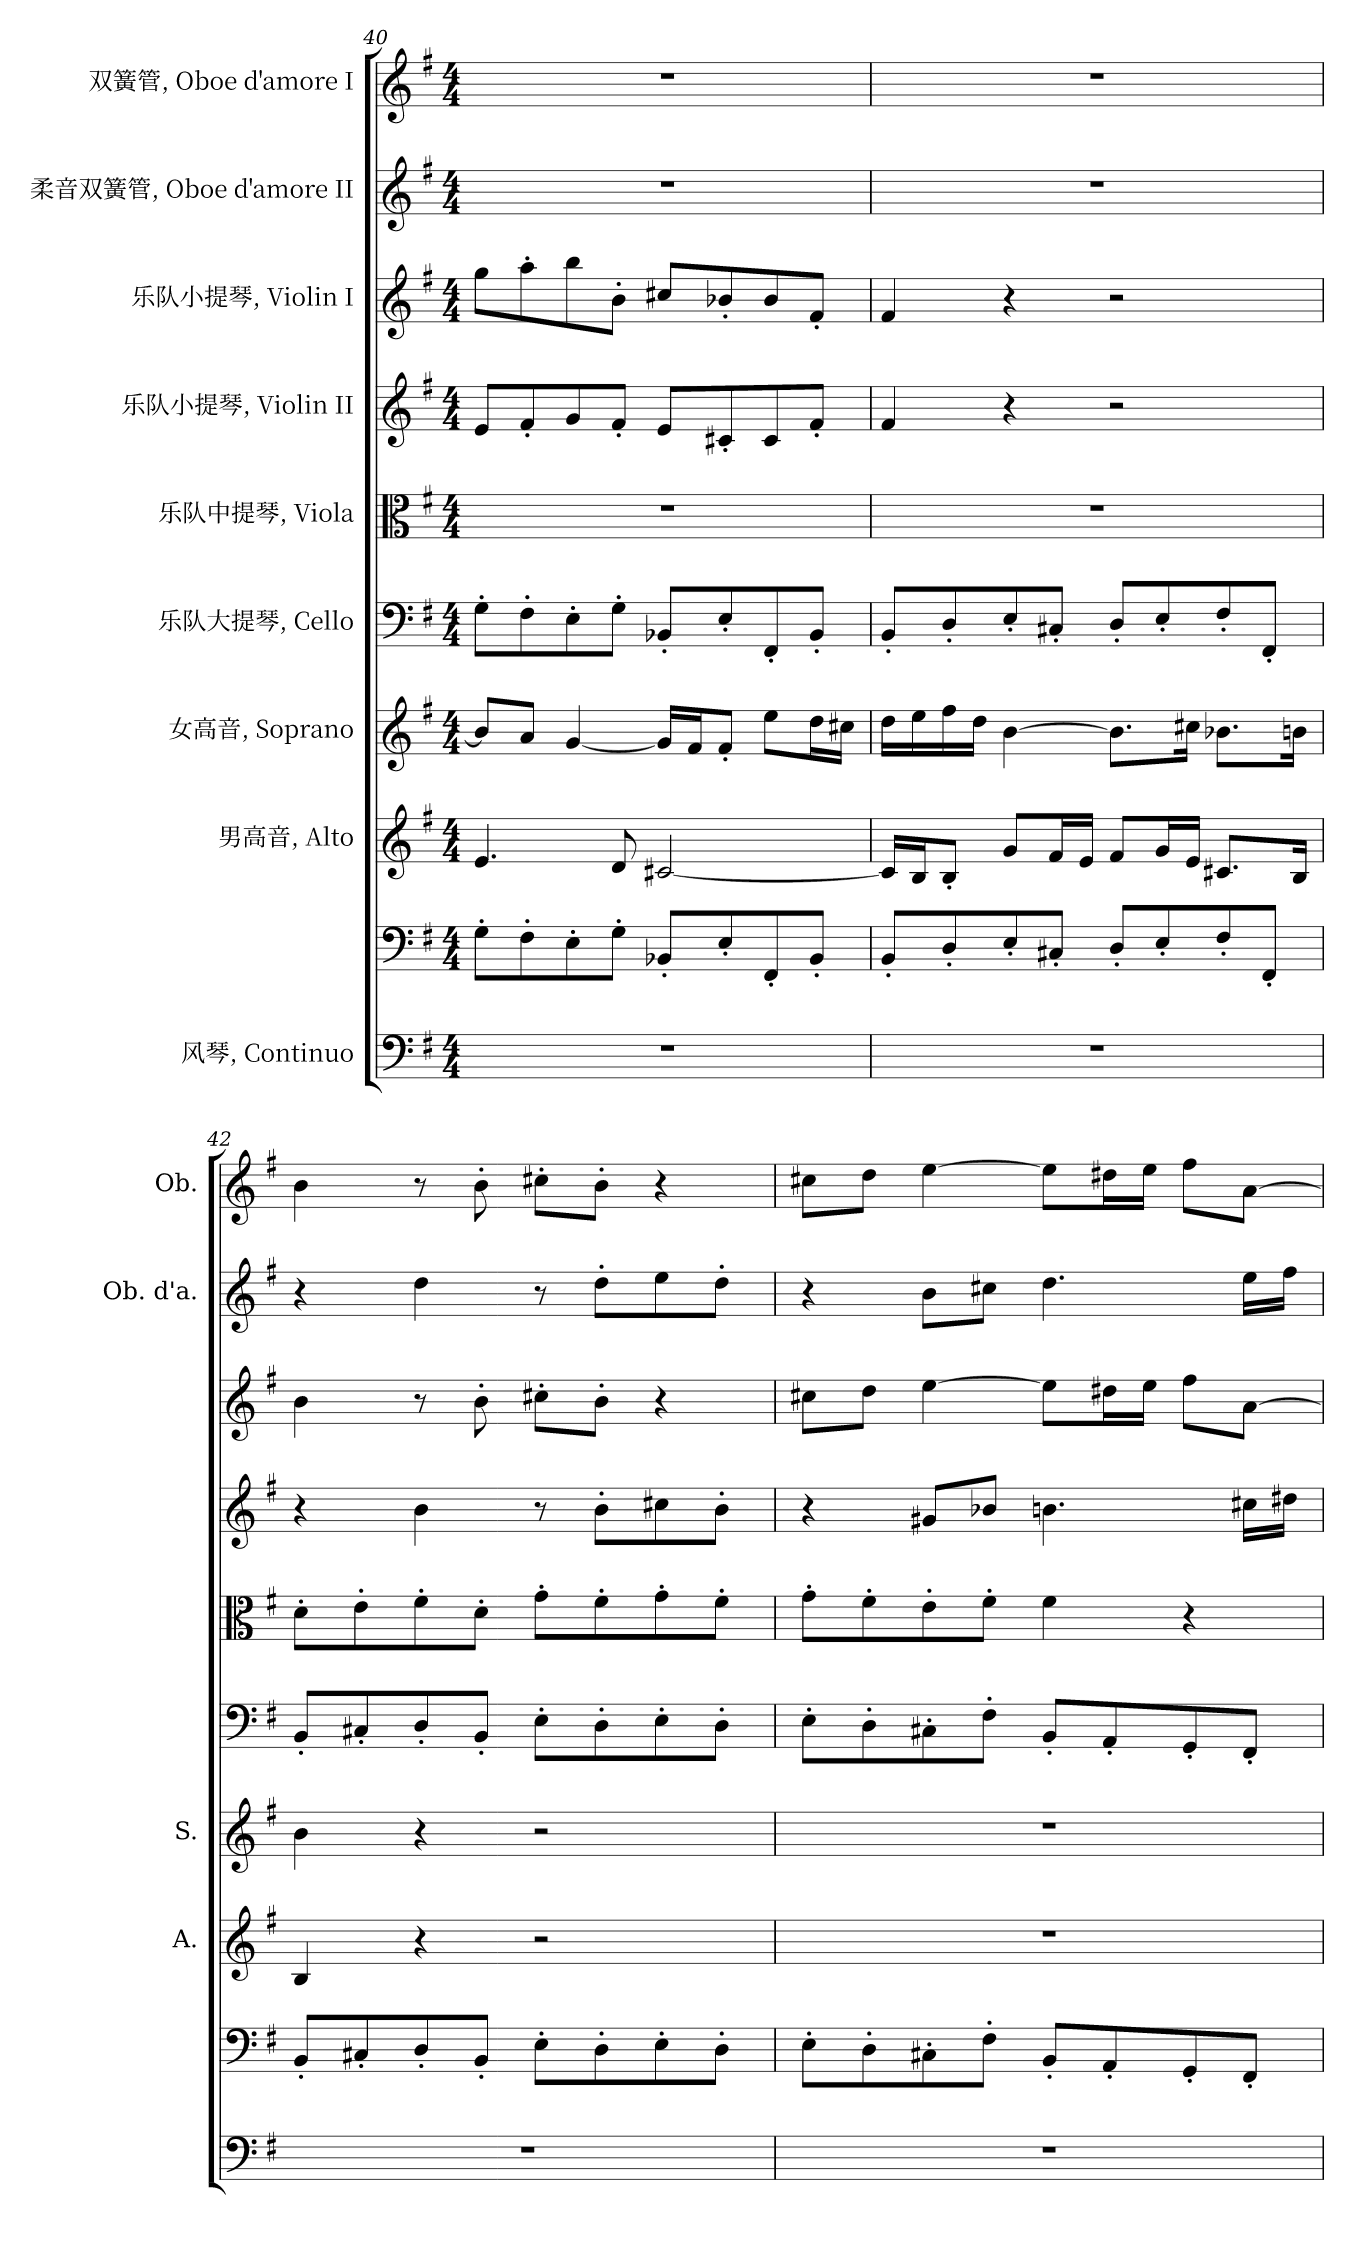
**kern	**kern	**kern	**kern	**kern	**kern	**kern	**kern	**kern	**kern
*part9	*part9	*part8	*part7	*part6	*part5	*part4	*part3	*part2	*part1
*staff10	*staff9	*staff8	*staff7	*staff6	*staff5	*staff4	*staff3	*staff2	*staff1
*I"风琴, Continuo	*	*I"男高音, Alto	*I"女高音, Soprano	*I"乐队大提琴, Cello	*I"乐队中提琴, Viola	*I"乐队小提琴, Violin II	*I"乐队小提琴, Violin I	*I"柔音双簧管, Oboe d'amore II	*I"双簧管, Oboe d'amore I
*	*	*I'A.	*I'S.	*	*	*	*	*I'Ob. d'a.	*I'Ob.
*clefF4	*clefF4	*clefG2	*clefG2	*clefF4	*clefC3	*clefG2	*clefG2	*clefG2	*clefG2
*	*	*	*	*	*	*	*	*ITrd2c3	*
*k[f#]	*k[f#]	*k[f#]	*k[f#]	*k[f#]	*k[f#]	*k[f#]	*k[f#]	*k[f#c#g#d#]	*k[f#]
*M4/4	*M4/4	*M4/4	*M4/4	*M4/4	*M4/4	*M4/4	*M4/4	*M4/4	*M4/4
=40	=40	=40	=40	=40	=40	=40	=40	=40	=40
1r	8G'\L	4.e/	8b/L]	8G'\L	1r	8e/L	8gg\L	1r	1r
.	8F#'\	.	8a/J	8F#'\	.	8f#'/	8aa'\	.	.
.	8E'\	.	[4g/	8E'\	.	8g/	8bb\	.	.
.	8G'\J	8d/	.	8G'\J	.	8f#'/J	8b'\J	.	.
.	8BB-X'/L	[2c#X/	16g/LL]	8BB-X'/L	.	8e/L	8cc#X/L	.	.
.	.	.	16f#/J	.	.	.	.	.	.
.	8E'/	.	8f#'/J	8E'/	.	8c#X'/	8b-X'/	.	.
.	8FF#'/	.	8ee\L	8FF#'/	.	8c#/	8b-/	.	.
.	8BB-'/J	.	16dd\L	8BB-'/J	.	8f#'/J	8f#'/J	.	.
.	.	.	16cc#X\JJ	.	.	.	.	.	.
!!LO:PB:g=z
=41	=41	=41	=41	=41	=41	=41	=41	=41	=41
1r	8BB'/L	16c#/LL]	16dd\LL	8BB'/L	1r	4f#/	4f#/	1r	1r
.	.	16B/J	16ee\	.	.	.	.	.	.
.	8D'/	8B'/J	16ff#\	8D'/	.	.	.	.	.
.	.	.	16dd\JJ	.	.	.	.	.	.
.	8E'/	8g/L	[4b\	8E'/	.	4r	4r	.	.
.	8C#X'/J	16f#/L	.	8C#X'/J	.	.	.	.	.
.	.	16e/JJ	.	.	.	.	.	.	.
.	8D'/L	8f#/L	8.b\L]	8D'/L	.	2r	2r	.	.
.	8E'/	16g/L	.	8E'/	.	.	.	.	.
.	.	16e/JJ	16cc#X\Jk	.	.	.	.	.	.
.	8F#'/	8.c#X/L	8.b-X\L	8F#'/	.	.	.	.	.
.	8FF#'/J	.	.	8FF#'/J	.	.	.	.	.
.	.	16B/Jk	16bn\Jk	.	.	.	.	.	.
=42	=42	=42	=42	=42	=42	=42	=42	=42	=42
1r	8BB'/L	4B/	4b\	8BB'/L	8d'\L	4r	4b\	4r	4b\
.	8C#X'/	.	.	8C#X'/	8e'\	.	.	.	.
.	8D'/	4r	4r	8D'/	8f#'\	4b\	8r	4b\	8r
.	8BB'/J	.	.	8BB'/J	8d'\J	.	8b'\	.	8b'\
.	8E'\L	2r	2r	8E'\L	8g'\L	8r	8cc#X'\L	8r	8cc#X'\L
.	8D'\	.	.	8D'\	8f#'\	8b'\L	8b'\J	8b'\L	8b'\J
.	8E'\	.	.	8E'\	8g'\	8cc#X\	4r	8cc#\	4r
.	8D'\J	.	.	8D'\J	8f#'\J	8b'\J	.	8b'\J	.
=43	=43	=43	=43	=43	=43	=43	=43	=43	=43
1r	8E'\L	1r	1r	8E'\L	8g'\L	4r	8cc#X\L	4r	8cc#X\L
.	8D'\	.	.	8D'\	8f#'\	.	8dd\J	.	8dd\J
.	8C#X'\	.	.	8C#X'\	8e'\	8g#X/L	[4ee\	8g#\L	[4ee\
.	8F#'\J	.	.	8F#'\J	8f#'\J	8b-X/J	.	8a#X\J	.
.	8BB'/L	.	.	8BB'/L	4f#\	4.bn\	8ee\L]	4.b\	8ee\L]
.	8AA'/	.	.	8AA'/	.	.	16dd#X\L	.	16dd#X\L
.	.	.	.	.	.	.	16ee\JJ	.	16ee\JJ
.	8GG'/	.	.	8GG'/	4r	.	8ff#\L	.	8ff#\L
.	8FF#'/J	.	.	8FF#'/J	.	16cc#X\LL	[8a\J	16cc#\LL	[8a\J
.	.	.	.	.	.	16dd#X\JJ	.	16dd#\JJ	.
=	=	=	=	=	=	=	=	=	=
*-	*-	*-	*-	*-	*-	*-	*-	*-	*-
